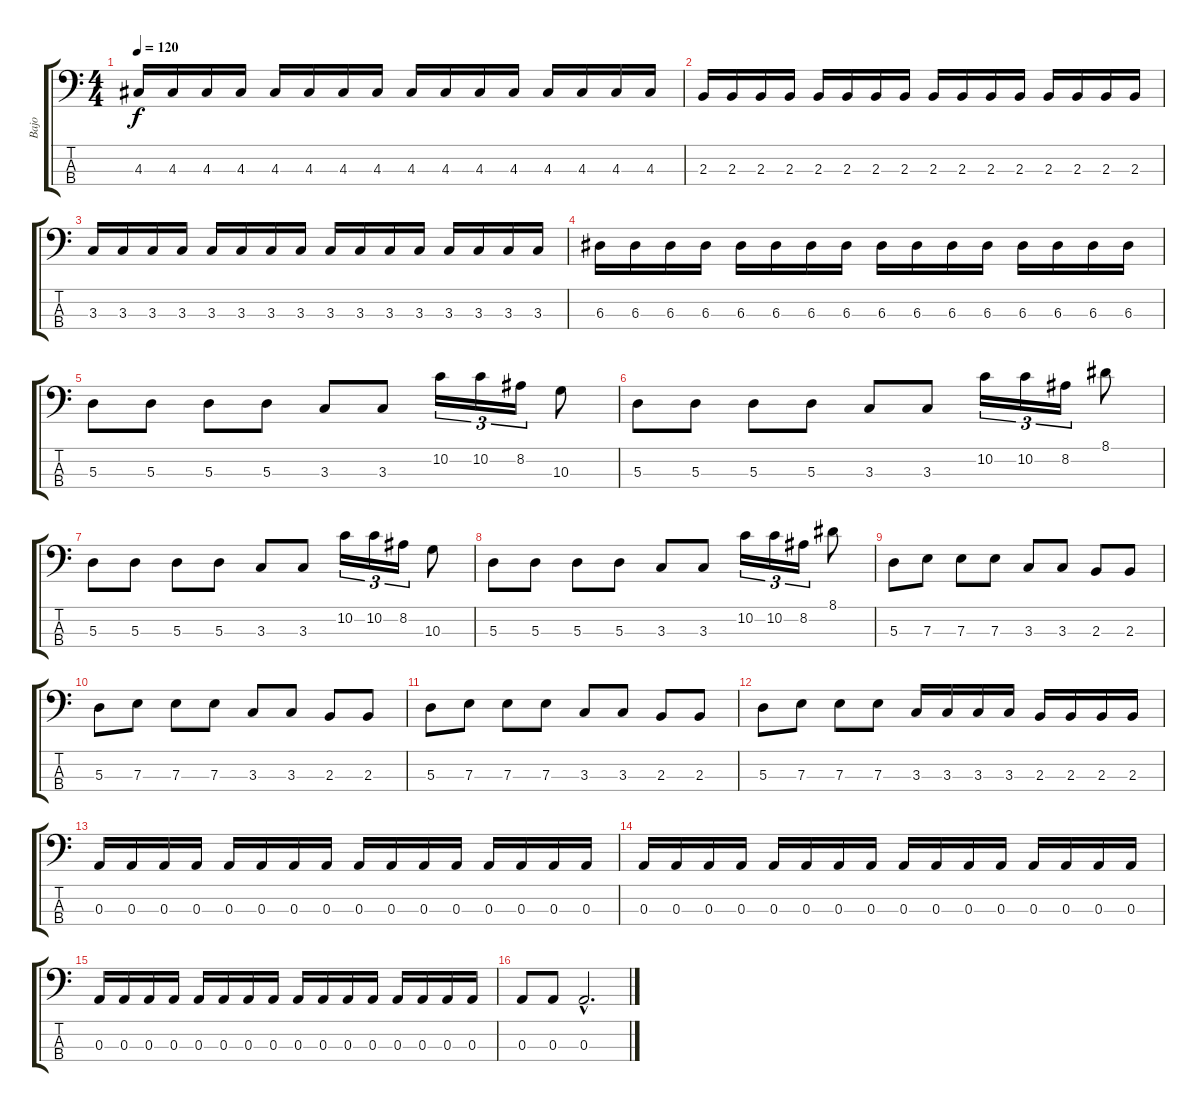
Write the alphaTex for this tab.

\track ("Bajo" "Bajo") {instrument electricbassfinger}
\staff {score tabs}
\tuning (G2 D2 A1 E1) {hide}
\ts (4 4)
\tempo 120
\clef f4
\ks c
4.3.16{dy f} 4.3.16 4.3.16 4.3.16 4.3.16 4.3.16 4.3.16 4.3.16 4.3.16 4.3.16 4.3.16 4.3.16 4.3.16 4.3.16 4.3.16 4.3.16 |
2.3.16 2.3.16 2.3.16 2.3.16 2.3.16 2.3.16 2.3.16 2.3.16 2.3.16 2.3.16 2.3.16 2.3.16 2.3.16 2.3.16 2.3.16 2.3.16 |
3.3.16 3.3.16 3.3.16 3.3.16 3.3.16 3.3.16 3.3.16 3.3.16 3.3.16 3.3.16 3.3.16 3.3.16 3.3.16 3.3.16 3.3.16 3.3.16 |
6.3.16 6.3.16 6.3.16 6.3.16 6.3.16 6.3.16 6.3.16 6.3.16 6.3.16 6.3.16 6.3.16 6.3.16 6.3.16 6.3.16 6.3.16 6.3.16 |
5.3.8 5.3.8 5.3.8 5.3.8 3.3.8 3.3.8 10.2.16{tu (3 2)} 10.2.16{tu (3 2)} 8.2.16{tu (3 2)} 10.3.8 |
5.3.8 5.3.8 5.3.8 5.3.8 3.3.8 3.3.8 10.2.16{tu (3 2)} 10.2.16{tu (3 2)} 8.2.16{tu (3 2)} 8.1.8 |
5.3.8 5.3.8 5.3.8 5.3.8 3.3.8 3.3.8 10.2.16{tu (3 2)} 10.2.16{tu (3 2)} 8.2.16{tu (3 2)} 10.3.8 |
5.3.8 5.3.8 5.3.8 5.3.8 3.3.8 3.3.8 10.2.16{tu (3 2)} 10.2.16{tu (3 2)} 8.2.16{tu (3 2)} 8.1.8 |
5.3.8 7.3.8 7.3.8 7.3.8 3.3.8 3.3.8 2.3.8 2.3.8 |
5.3.8 7.3.8 7.3.8 7.3.8 3.3.8 3.3.8 2.3.8 2.3.8 |
5.3.8 7.3.8 7.3.8 7.3.8 3.3.8 3.3.8 2.3.8 2.3.8 |
5.3.8 7.3.8 7.3.8 7.3.8 3.3.16 3.3.16 3.3.16 3.3.16 2.3.16 2.3.16 2.3.16 2.3.16 |
0.3.16 0.3.16 0.3.16 0.3.16 0.3.16 0.3.16 0.3.16 0.3.16 0.3.16 0.3.16 0.3.16 0.3.16 0.3.16 0.3.16 0.3.16 0.3.16 |
0.3.16 0.3.16 0.3.16 0.3.16 0.3.16 0.3.16 0.3.16 0.3.16 0.3.16 0.3.16 0.3.16 0.3.16 0.3.16 0.3.16 0.3.16 0.3.16 |
0.3.16 0.3.16 0.3.16 0.3.16 0.3.16 0.3.16 0.3.16 0.3.16 0.3.16 0.3.16 0.3.16 0.3.16 0.3.16 0.3.16 0.3.16 0.3.16 |
0.3.8 0.3.8 0.3{hac}.2{d}
